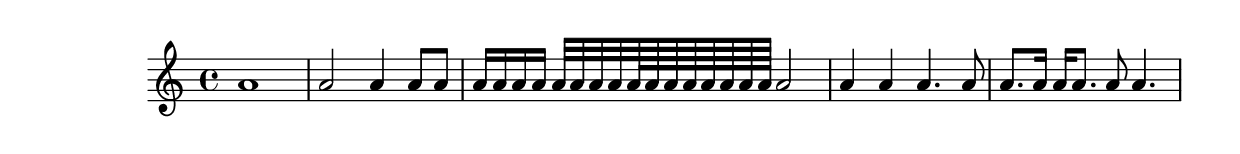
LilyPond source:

\relative c'' {
  a1
  a2 a4 a8 a % a = a8 here, follow the last symbol
  a16 a a a a32 a a a a64 a a a a a a a a2 % a4 a8 a8 a2
  a4 a a4. a8
  a8. a16 a a8. a8 a4.
}
